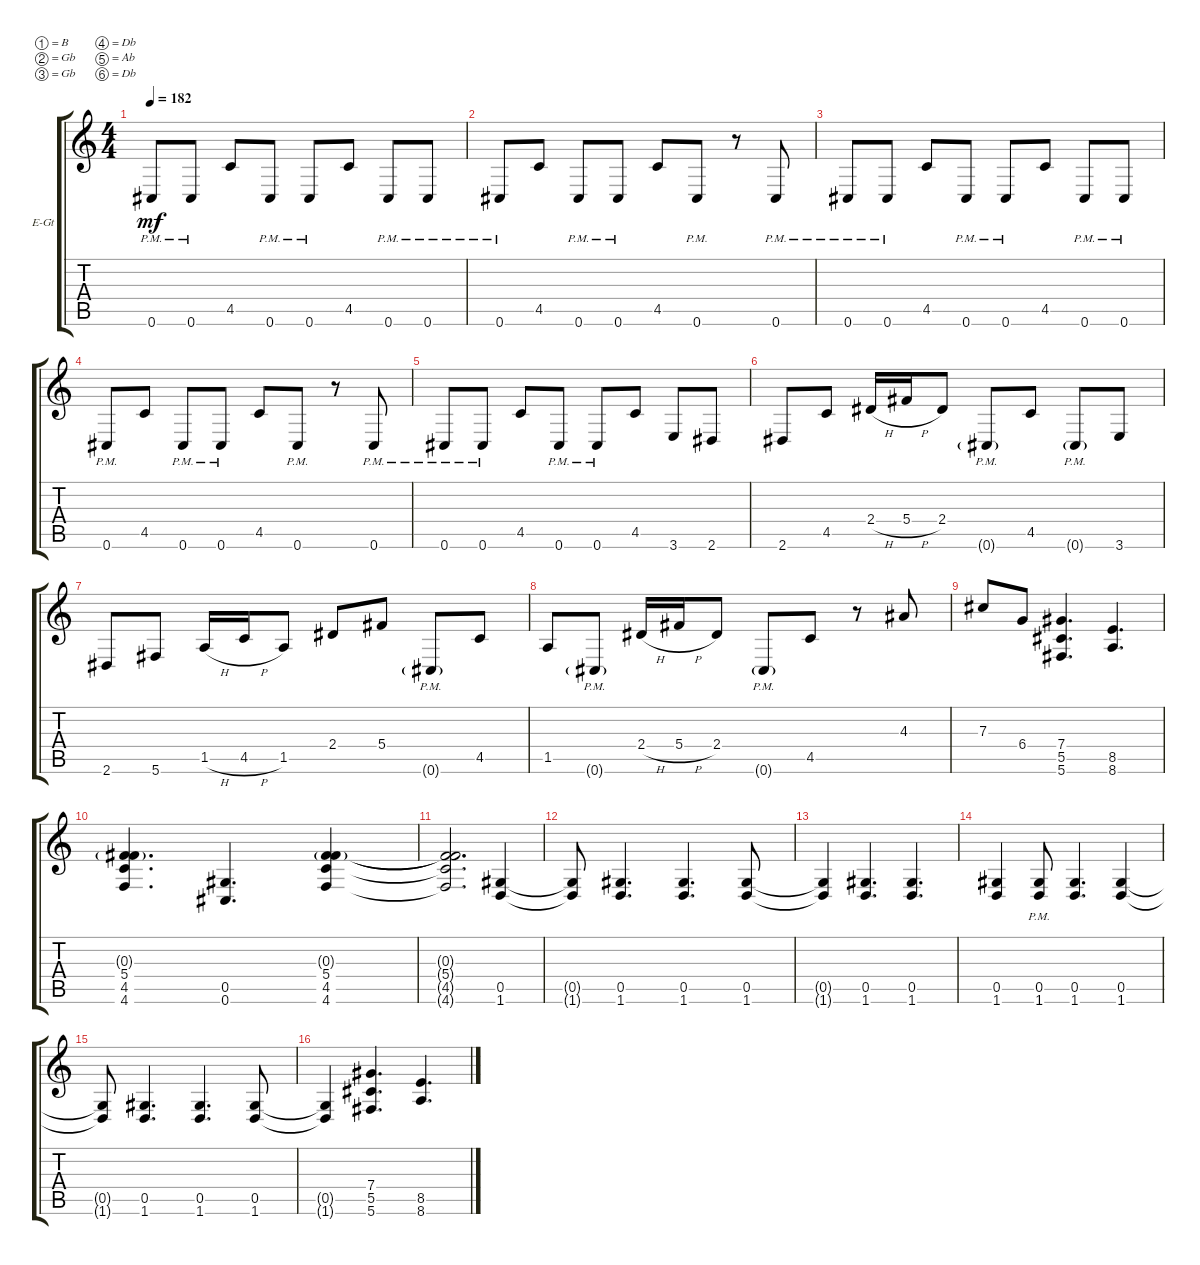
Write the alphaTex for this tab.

\defaultSystemsLayout 4
\bracketExtendMode groupsimilarinstruments
\firstSystemTrackNameOrientation horizontal
\otherSystemsTrackNameOrientation horizontal
\track ("Electric Guitar" "E-Gt") {instrument electricguitarclean}
\staff {score tabs}
\tuning (B3 Gb3 Gb3 Db3 Ab2 Db2)
\ts (4 4)
\tempo 182
\clef g2
\ks c
0.6{pm}.8{dy mf} 0.6{pm}.8 4.5.8 0.6{pm}.8 0.6{pm}.8 4.5.8 0.6{pm}.8 0.6{pm}.8 |
0.6{pm}.8 4.5.8 0.6{pm}.8 0.6{pm}.8 4.5.8 0.6{pm}.8 r.8 0.6{pm}.8 |
0.6{pm}.8 0.6{pm}.8 4.5.8 0.6{pm}.8 0.6{pm}.8 4.5.8 0.6{pm}.8 0.6{pm}.8 |
0.6{pm}.8 4.5.8 0.6{pm}.8 0.6{pm}.8 4.5.8 0.6{pm}.8 r.8 0.6{pm}.8 |
0.6{pm}.8 0.6{pm}.8 4.5.8 0.6{pm}.8 0.6{pm}.8 4.5.8 3.6.8 2.6.8 |
2.6.8 4.5.8 2.4{h}.16 5.4{h}.16 2.4.8 0.6{g pm}.8 4.5.8 0.6{g pm}.8 3.6.8 |
2.6.8 5.6.8 1.5{h}.16 4.5{h}.16 1.5.8 2.4.8 5.4.8 0.6{g pm}.8 4.5.8 |
1.5.8 0.6{g pm}.8 2.4{h}.16 5.4{h}.16 2.4.8 0.6{g pm}.8 4.5.8 r.8 4.3.8 |
7.3.8 6.4.8 (5.6 5.5 7.4).4{d} (8.5 8.6).4{d} |
(4.6 4.5 5.4 0.3{g}).4{d} (0.5 0.6).4{d} (4.6 4.5 5.4 0.3{g}).4 |
(4.6{t} 4.5{t} 5.4{t} 0.3{t}).2{d} (1.6 0.5).4 |
(1.6{t} 0.5{t}).8 (1.6 0.5).4{d} (1.6 0.5).4{d} (1.6 0.5).8 |
(0.5{t} 1.6{t}).4 (1.6 0.5).4{d} (1.6 0.5).4{d} |
(1.6 0.5).4 (1.6{pm} 0.5{pm}).8 (1.6 0.5).4{d} (1.6 0.5).4 |
(1.6{t} 0.5{t}).8 (1.6 0.5).4{d} (1.6 0.5).4{d} (1.6 0.5).8 |
(1.6{t} 0.5{t}).4 (5.6 5.5 7.4).4{d} (8.6 8.5).4{d}
